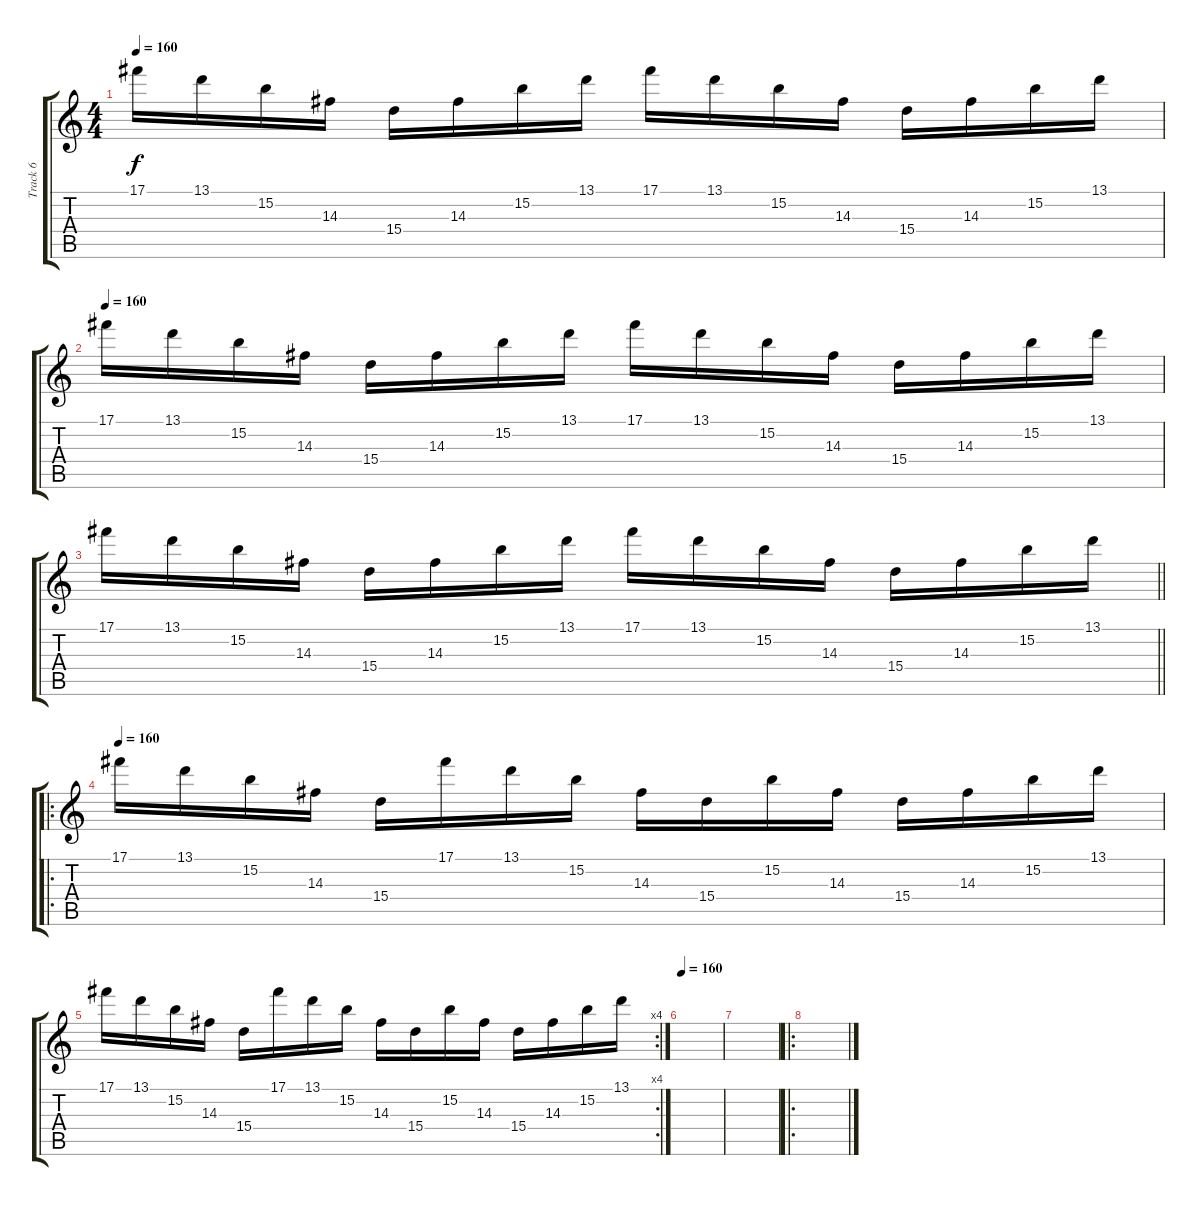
\track ("Track 6" "Track 6") {instrument overdrivenguitar}
\staff {score tabs}
\tuning (Db4 Ab3 E3 B2 Gb2 B1) {hide}
\ts (4 4)
\tempo 160
\clef g2
\ks c
17.1.16{dy f} 13.1.16 15.2.16 14.3.16 15.4.16 14.3.16 15.2.16 13.1.16 17.1.16 13.1.16 15.2.16 14.3.16 15.4.16 14.3.16 15.2.16 13.1.16 |
\tempo 160
17.1.16 13.1.16 15.2.16 14.3.16 15.4.16 14.3.16 15.2.16 13.1.16 17.1.16 13.1.16 15.2.16 14.3.16 15.4.16 14.3.16 15.2.16 13.1.16 |
\barLineRight lightlight
17.1.16 13.1.16 15.2.16 14.3.16 15.4.16 14.3.16 15.2.16 13.1.16 17.1.16 13.1.16 15.2.16 14.3.16 15.4.16 14.3.16 15.2.16 13.1.16 |
\ro
\tempo 160
17.1.16 13.1.16 15.2.16 14.3.16 15.4.16 17.1.16 13.1.16 15.2.16 14.3.16 15.4.16 15.2.16 14.3.16 15.4.16 14.3.16 15.2.16 13.1.16 |
\rc 4
17.1.16 13.1.16 15.2.16 14.3.16 15.4.16 17.1.16 13.1.16 15.2.16 14.3.16 15.4.16 15.2.16 14.3.16 15.4.16 14.3.16 15.2.16 13.1.16 |
\tempo 160
|
|
\ro
